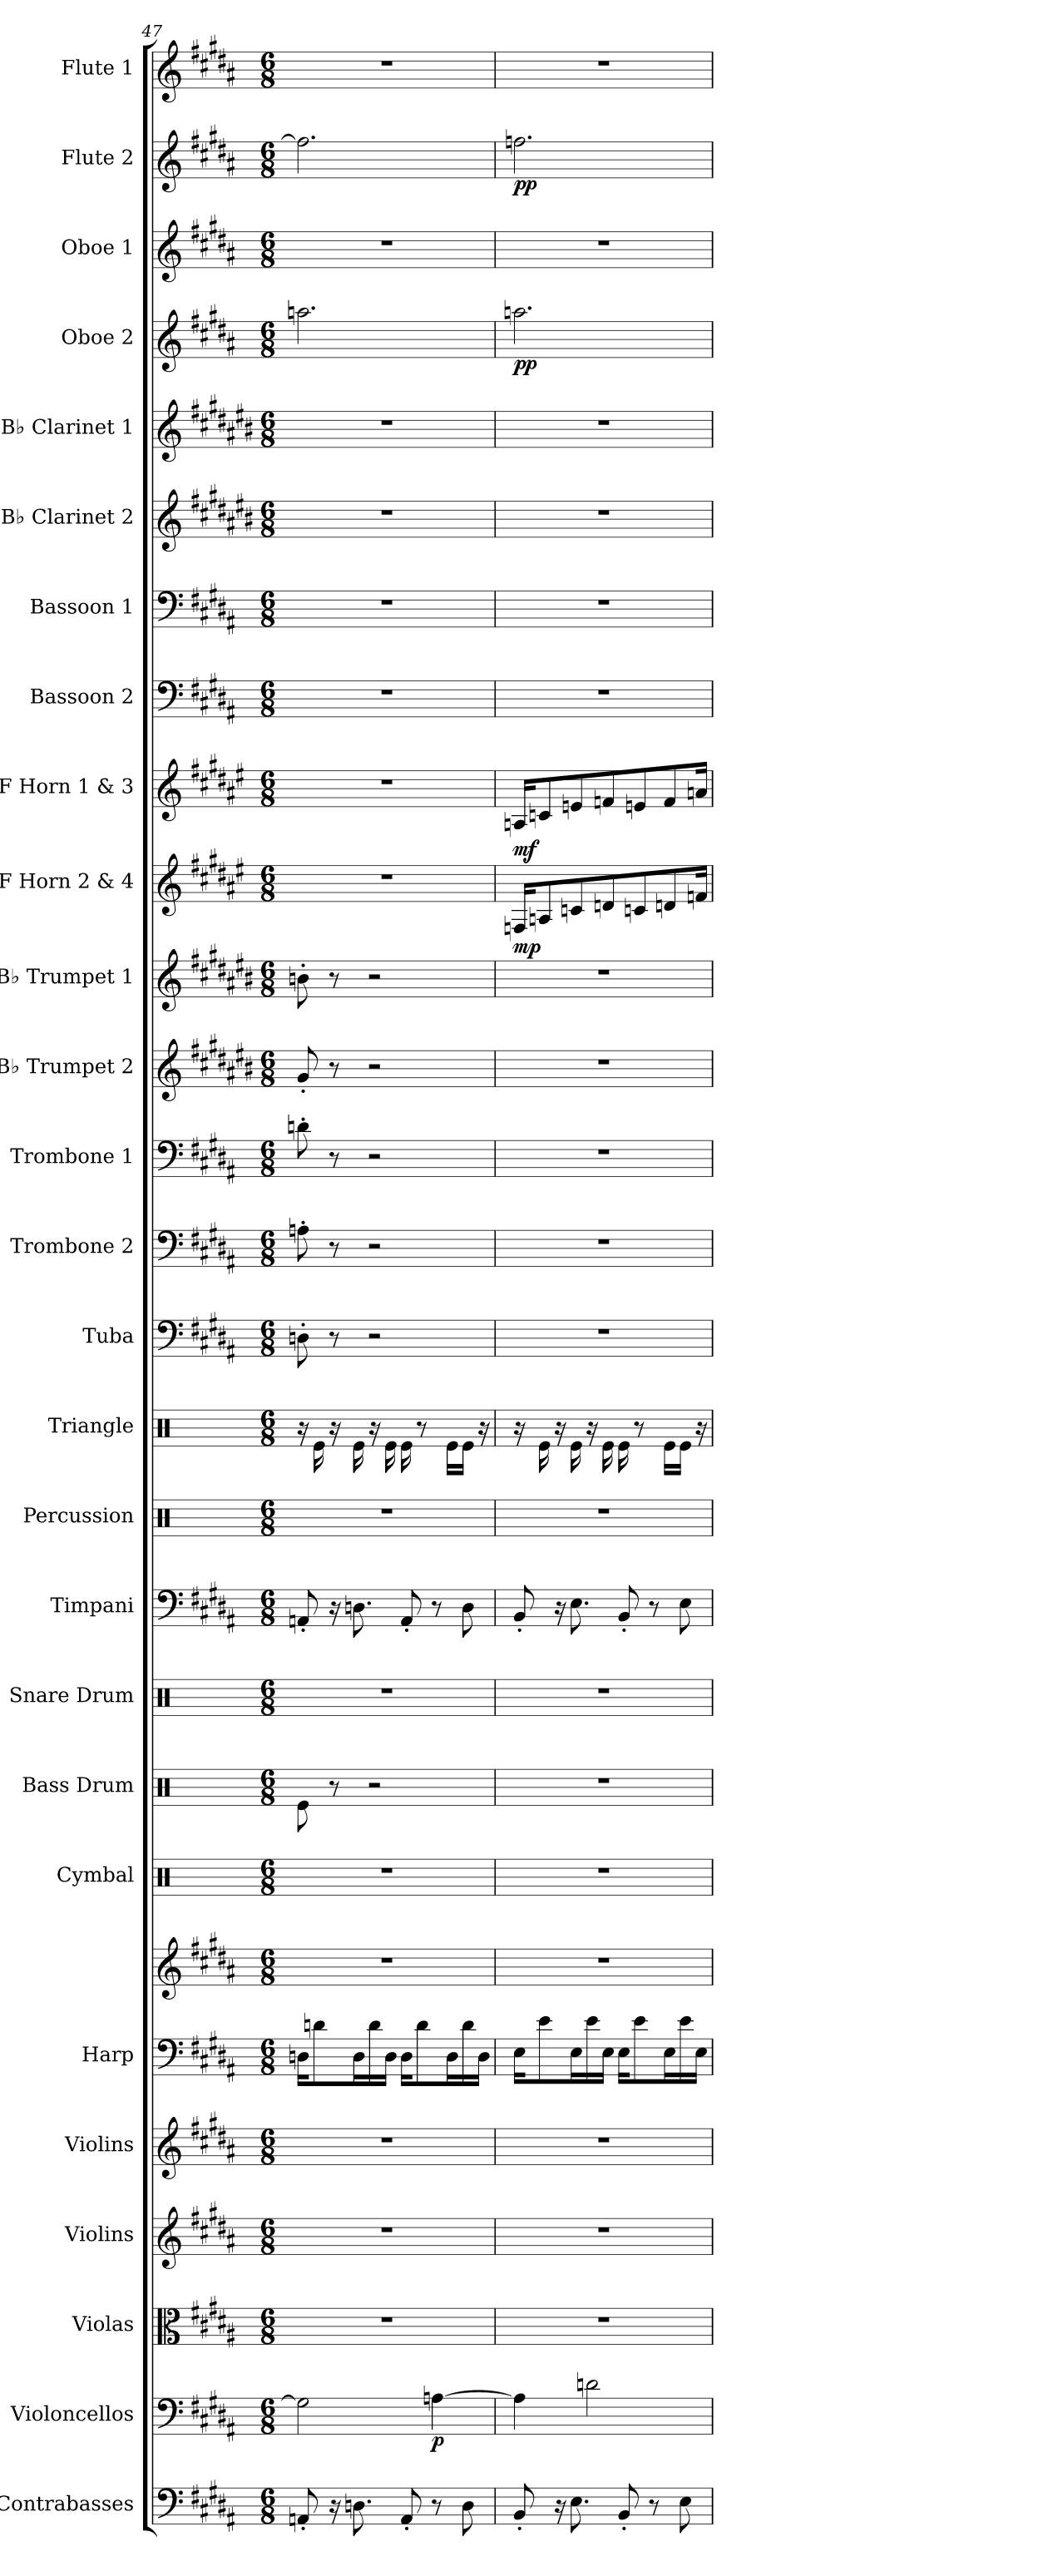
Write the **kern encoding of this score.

**kern	**kern	**dynam	**kern	**kern	**kern	**kern	**kern	**kern	**kern	**kern	**kern	**kern	**kern	**kern	**kern	**kern	**kern	**kern	**kern	**dynam	**kern	**dynam	**kern	**kern	**kern	**kern	**kern	**dynam	**kern	**kern	**dynam	**kern
*part27	*part26	*part26	*part25	*part24	*part23	*part22	*part22	*part21	*part20	*part19	*part18	*part17	*part16	*part15	*part14	*part13	*part12	*part11	*part10	*part10	*part9	*part9	*part8	*part7	*part6	*part5	*part4	*part4	*part3	*part2	*part2	*part1
*staff28	*staff27	*staff27	*staff26	*staff25	*staff24	*staff23	*staff22	*staff21	*staff20	*staff19	*staff18	*staff17	*staff16	*staff15	*staff14	*staff13	*staff12	*staff11	*staff10	*staff10	*staff9	*staff9	*staff8	*staff7	*staff6	*staff5	*staff4	*staff4	*staff3	*staff2	*staff2	*staff1
*I"Contrabasses	*I"Violoncellos	*	*I"Violas	*I"Violins	*I"Violins	*I"Harp	*	*I"Cymbal	*I"Bass Drum	*I"Snare Drum	*I"Timpani	*I"Percussion	*I"Triangle	*I"Tuba	*I"Trombone 2	*I"Trombone 1	*I"B♭ Trumpet 2	*I"B♭ Trumpet 1	*I"F Horn 2 &amp; 4	*	*I"F Horn 1 &amp; 3	*	*I"Bassoon 2	*I"Bassoon 1	*I"B♭ Clarinet 2	*I"B♭ Clarinet 1	*I"Oboe 2	*	*I"Oboe 1	*I"Flute 2	*	*I"Flute 1
*I'Cbs.	*I'Vcs.	*	*I'Vlas.	*I'Vlns.	*I'Vlns.	*I'Hrp.	*	*I'Cym.	*I'B. Dr.	*I'Sn. Dr.	*I'Timp.	*I'Perc.	*I'Trgl.	*I'Tba.	*I'Tbn. 2	*I'Tbn. 1	*I'B♭ Tpt. 2	*I'B♭ Tpt. 1	*I'F Hn. 2 4	*	*I'F Hn. 1 3	*	*I'Bsn. 2	*I'Bsn. 1	*I'B♭ Cl. 2	*I'B♭ Cl. 1	*I'Ob. 2	*	*I'Ob. 1	*I'Fl. 2	*	*I'Fl. 1
!!LO:PB:g=z
*clefF4	*clefF4	*	*clefC3	*clefG2	*clefG2	*clefF4	*clefG2	*clefX	*clefX	*clefX	*clefF4	*clefX	*clefX	*clefF4	*clefF4	*clefF4	*clefG2	*clefG2	*clefG2	*	*clefG2	*	*clefF4	*clefF4	*clefG2	*clefG2	*clefG2	*	*clefG2	*clefG2	*	*clefG2
*ITrd7c12	*	*	*	*	*	*	*	*	*	*	*	*	*	*	*	*	*ITrd1c2	*ITrd1c2	*ITrd4c7	*	*ITrd4c7	*	*	*	*ITrd1c2	*ITrd1c2	*	*	*	*	*	*
*k[f#c#g#d#a#]	*k[f#c#g#d#a#]	*	*k[f#c#g#d#a#]	*k[f#c#g#d#a#]	*k[f#c#g#d#a#]	*k[f#c#g#d#a#]	*k[f#c#g#d#a#]	*k[]	*k[]	*k[]	*k[f#c#g#d#a#]	*k[]	*k[]	*k[f#c#g#d#a#]	*k[f#c#g#d#a#]	*k[f#c#g#d#a#]	*k[f#c#g#d#a#]	*k[f#c#g#d#a#]	*k[f#c#g#d#a#]	*	*k[f#c#g#d#a#]	*	*k[f#c#g#d#a#]	*k[f#c#g#d#a#]	*k[f#c#g#d#a#]	*k[f#c#g#d#a#]	*k[f#c#g#d#a#]	*	*k[f#c#g#d#a#]	*k[f#c#g#d#a#]	*	*k[f#c#g#d#a#]
*M6/8	*M6/8	*	*M6/8	*M6/8	*M6/8	*M6/8	*M6/8	*M6/8	*M6/8	*M6/8	*M6/8	*M6/8	*M6/8	*M6/8	*M6/8	*M6/8	*M6/8	*M6/8	*M6/8	*	*M6/8	*	*M6/8	*M6/8	*M6/8	*M6/8	*M6/8	*	*M6/8	*M6/8	*	*M6/8
=47	=47	=47	=47	=47	=47	=47	=47	=47	=47	=47	=47	=47	=47	=47	=47	=47	=47	=47	=47	=47	=47	=47	=47	=47	=47	=47	=47	=47	=47	=47	=47	=47
8AAAn'/	2G#\]	.	2.r	2.r	2.r	16Dn\KL	2.r	2.r	8Re\	2.r	8AAn'/	2.r	16r	8Dn'\	8An'\	8dn'\	8f#'/	8an'\	2.r	.	2.r	.	2.r	2.r	2.r	2.r	2.aan\	.	2.r	2.ff#\]	.	2.r
.	.	.	.	.	.	8dn\	.	.	.	.	.	.	16Re\	.	.	.	.	.	.	.	.	.	.	.	.	.	.	.	.	.	.	.
16r	.	.	.	.	.	.	.	.	8r	.	16r	.	16r	8r	8r	8r	8r	8r	.	.	.	.	.	.	.	.	.	.	.	.	.	.
8.DDn\	.	.	.	.	.	16D\L	.	.	.	.	8.Dn\	.	16Re\	.	.	.	.	.	.	.	.	.	.	.	.	.	.	.	.	.	.	.
.	.	.	.	.	.	16d\	.	.	2r	.	.	.	16r	2r	2r	2r	2r	2r	.	.	.	.	.	.	.	.	.	.	.	.	.	.
.	.	.	.	.	.	16D\JJ	.	.	.	.	.	.	16Re\	.	.	.	.	.	.	.	.	.	.	.	.	.	.	.	.	.	.	.
8AAA'/	.	.	.	.	.	16D\KL	.	.	.	.	8AA'/	.	16Re\	.	.	.	.	.	.	.	.	.	.	.	.	.	.	.	.	.	.	.
.	.	.	.	.	.	8d\	.	.	.	.	.	.	8r	.	.	.	.	.	.	.	.	.	.	.	.	.	.	.	.	.	.	.
!	!	!LO:DY:b	!	!	!	!	!	!	!	!	!	!	!	!	!	!	!	!	!	!	!	!	!	!	!	!	!	!	!	!	!	!
8r	[4An\	p	.	.	.	.	.	.	.	.	8r	.	.	.	.	.	.	.	.	.	.	.	.	.	.	.	.	.	.	.	.	.
.	.	.	.	.	.	16D\L	.	.	.	.	.	.	16Re\LL	.	.	.	.	.	.	.	.	.	.	.	.	.	.	.	.	.	.	.
8DD\	.	.	.	.	.	16d\	.	.	.	.	8D\	.	16Re\JJ	.	.	.	.	.	.	.	.	.	.	.	.	.	.	.	.	.	.	.
.	.	.	.	.	.	16D\JJ	.	.	.	.	.	.	16r	.	.	.	.	.	.	.	.	.	.	.	.	.	.	.	.	.	.	.
=48	=48	=48	=48	=48	=48	=48	=48	=48	=48	=48	=48	=48	=48	=48	=48	=48	=48	=48	=48	=48	=48	=48	=48	=48	=48	=48	=48	=48	=48	=48	=48	=48
!	!	!	!	!	!	!	!	!	!	!	!	!	!	!	!	!	!	!	!	!LO:DY:b	!	!LO:DY:b	!	!	!	!	!	!LO:DY:b	!	!	!LO:DY:b	!
8BBB'/	4A\]	.	2.r	2.r	2.r	16E\KL	2.r	2.r	2.r	2.r	8BB'/	2.r	16r	2.r	2.r	2.r	2.r	2.r	16BB-X/KL	mp	16Dn/KL	mf	2.r	2.r	2.r	2.r	2.aan\	pp	2.r	2.ffn\	pp	2.r
.	.	.	.	.	.	8e\	.	.	.	.	.	.	16Re\	.	.	.	.	.	8Dn/	.	8Fn/	.	.	.	.	.	.	.	.	.	.	.
16r	.	.	.	.	.	.	.	.	.	.	16r	.	16r	.	.	.	.	.	.	.	.	.	.	.	.	.	.	.	.	.	.	.
8.EE\	.	.	.	.	.	16E\L	.	.	.	.	8.E\	.	16Re\	.	.	.	.	.	8Fn/	.	8An/	.	.	.	.	.	.	.	.	.	.	.
.	2dn\	.	.	.	.	16e\	.	.	.	.	.	.	16r	.	.	.	.	.	.	.	.	.	.	.	.	.	.	.	.	.	.	.
.	.	.	.	.	.	16E\JJ	.	.	.	.	.	.	16Re\	.	.	.	.	.	8Gn/	.	8B-X/	.	.	.	.	.	.	.	.	.	.	.
8BBB'/	.	.	.	.	.	16E\KL	.	.	.	.	8BB'/	.	16Re\	.	.	.	.	.	.	.	.	.	.	.	.	.	.	.	.	.	.	.
.	.	.	.	.	.	8e\	.	.	.	.	.	.	8r	.	.	.	.	.	8Fn/	.	8An/	.	.	.	.	.	.	.	.	.	.	.
8r	.	.	.	.	.	.	.	.	.	.	8r	.	.	.	.	.	.	.	.	.	.	.	.	.	.	.	.	.	.	.	.	.
.	.	.	.	.	.	16E\L	.	.	.	.	.	.	16Re\LL	.	.	.	.	.	8Gn/	.	8B-/	.	.	.	.	.	.	.	.	.	.	.
8EE\	.	.	.	.	.	16e\	.	.	.	.	8E\	.	16Re\JJ	.	.	.	.	.	.	.	.	.	.	.	.	.	.	.	.	.	.	.
.	.	.	.	.	.	16E\JJ	.	.	.	.	.	.	16r	.	.	.	.	.	16B-X/Jk	.	16dn/Jk	.	.	.	.	.	.	.	.	.	.	.
=	=	=	=	=	=	=	=	=	=	=	=	=	=	=	=	=	=	=	=	=	=	=	=	=	=	=	=	=	=	=	=	=
*-	*-	*-	*-	*-	*-	*-	*-	*-	*-	*-	*-	*-	*-	*-	*-	*-	*-	*-	*-	*-	*-	*-	*-	*-	*-	*-	*-	*-	*-	*-	*-	*-
